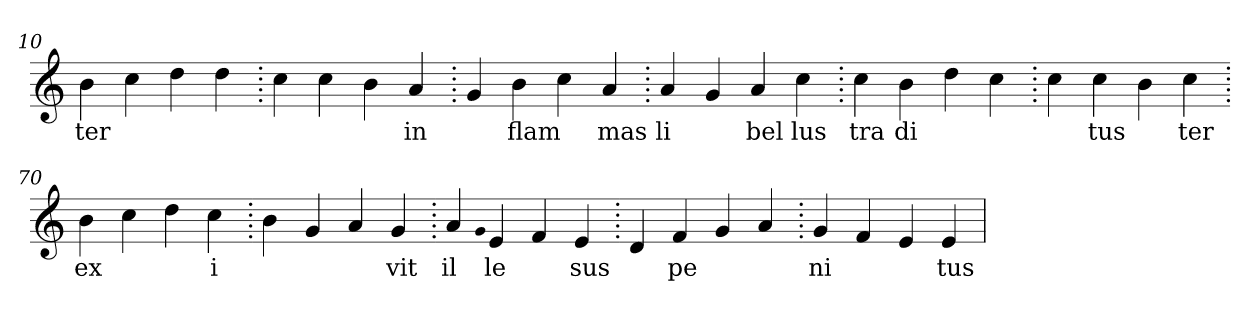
**kern	**text
*part1	*part1
*staff1	*staff1
*clefG2	*
=10.	=10.
4b	ter
4cc	.
4dd	.
4dd	.
=20.	=20.
4cc	.
4cc	.
4b	.
4a	in
=30.	=30.
4g	.
4b	flam
4cc	.
4a	mas
=40.	=40.
4a	li
4g	.
4a	bel
4cc	lus
=50.	=50.
4cc	tra
4b	di
4dd	.
4cc	.
=60.	=60.
4cc	.
4cc	tus
4b	.
4cc	ter
=70.	=70.
4b	ex
4cc	.
4dd	.
4cc	i
=80.	=80.
4b	.
4g	.
4a	.
4g	vit
=90.	=90.
4a	il
qqg	.
4e	le
4f	.
4e	sus
=100.	=100.
4d	.
4f	pe
4g	.
4a	.
=110.	=110.
4g	ni
4f	.
4e	.
4e	tus
=	=
*-	*-
